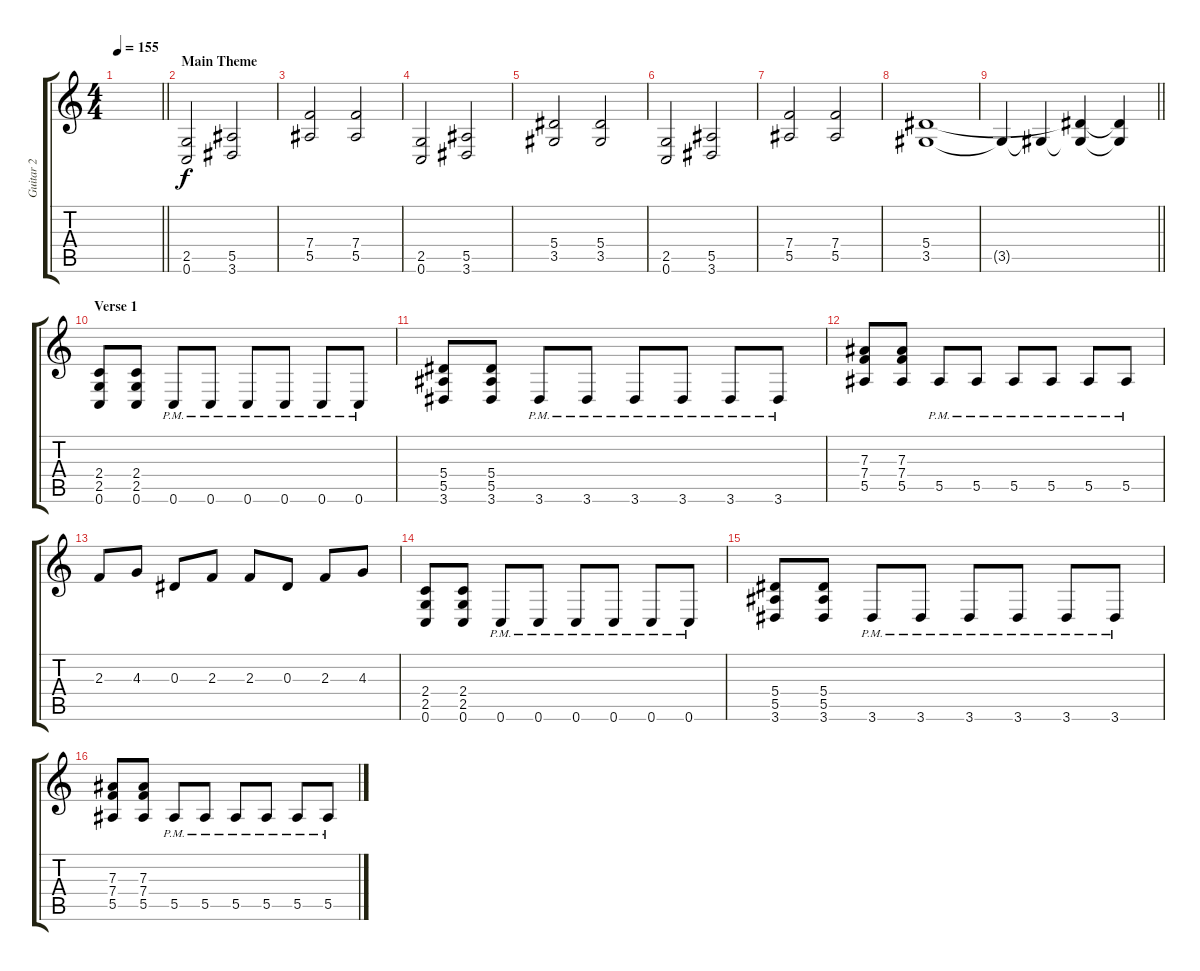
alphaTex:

\track ("Guitar 2" "Guitar 2") {instrument overdrivenguitar}
\staff {score tabs}
\tuning (C4 G3 Eb3 Bb2 F2 C2) {hide}
\ts (4 4)
\tempo 155
\clef g2
\barLineRight lightlight
\ks c
|
\section ("" "Main Theme")
(2.5 0.6).2 (5.5 3.6).2 |
(7.4 5.5).2 (7.4 5.5).2 |
(2.5 0.6).2 (5.5 3.6).2 |
(5.4 3.5).2 (5.4 3.5).2 |
(2.5 0.6).2 (5.5 3.6).2 |
(7.4 5.5).2 (7.4 5.5).2 |
(5.4 3.5).1 |
\barLineRight lightlight
3.5{t}.4 3.5{t}.4 (5.4{t} 3.5{t}).4 (5.4{t} 3.5{t}).4 |
\section ("" "Verse 1")
(2.4 2.5 0.6).8 (2.4 2.5 0.6).8 0.6{pm}.8 0.6{pm}.8 0.6{pm}.8 0.6{pm}.8 0.6{pm}.8 0.6{pm}.8 |
(5.4 5.5 3.6).8 (5.4 5.5 3.6).8 3.6{pm}.8 3.6{pm}.8 3.6{pm}.8 3.6{pm}.8 3.6{pm}.8 3.6{pm}.8 |
(7.3 7.4 5.5).8 (7.3 7.4 5.5).8 5.5{pm}.8 5.5{pm}.8 5.5{pm}.8 5.5{pm}.8 5.5{pm}.8 5.5{pm}.8 |
2.3.8 4.3.8 0.3.8 2.3.8 2.3.8 0.3.8 2.3.8 4.3.8 |
(2.4 2.5 0.6).8 (2.4 2.5 0.6).8 0.6{pm}.8 0.6{pm}.8 0.6{pm}.8 0.6{pm}.8 0.6{pm}.8 0.6{pm}.8 |
(5.4 5.5 3.6).8 (5.4 5.5 3.6).8 3.6{pm}.8 3.6{pm}.8 3.6{pm}.8 3.6{pm}.8 3.6{pm}.8 3.6{pm}.8 |
(7.3 7.4 5.5).8 (7.3 7.4 5.5).8 5.5{pm}.8 5.5{pm}.8 5.5{pm}.8 5.5{pm}.8 5.5{pm}.8 5.5{pm}.8
